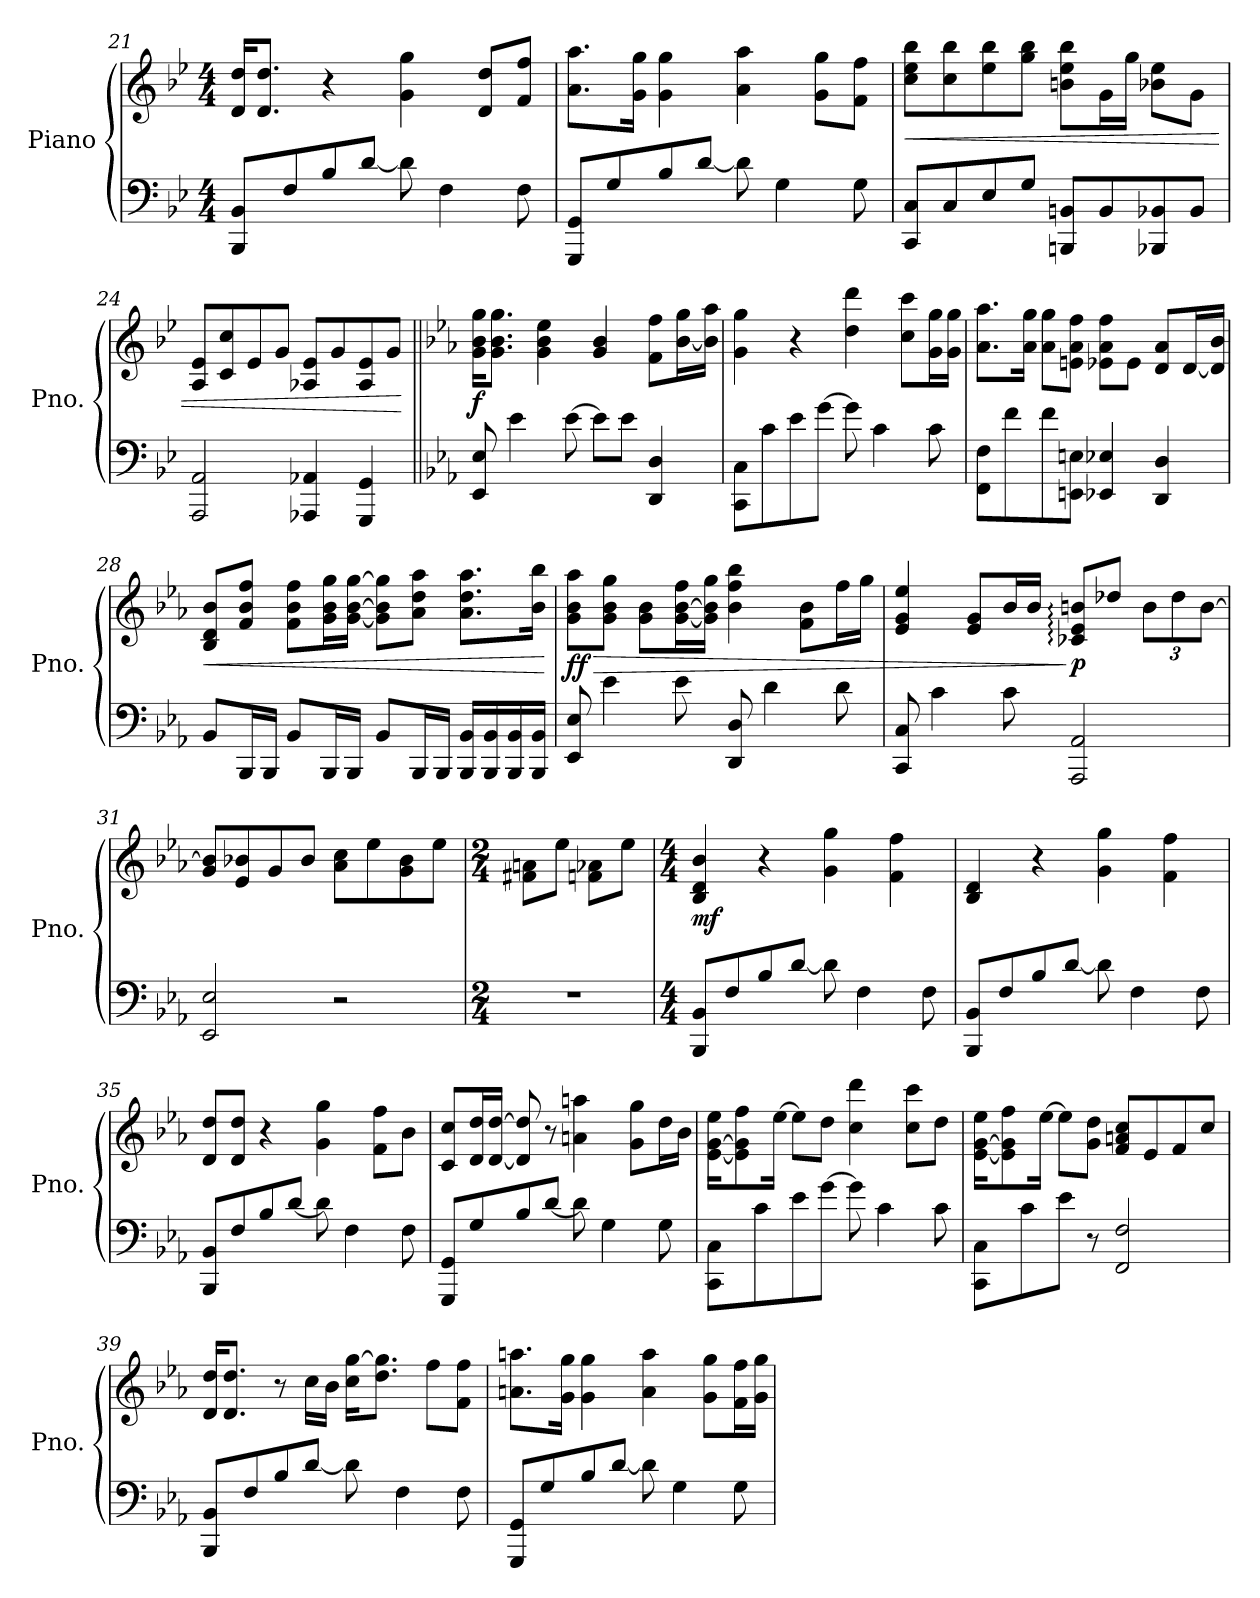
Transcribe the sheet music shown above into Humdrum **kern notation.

**kern	**kern	**dynam
*part1	*part1	*part1
*staff2	*staff1	*staff1/2
*I"Piano	*	*
*I'Pno.	*	*
*clefF4	*clefG2	*
*k[b-e-]	*k[b-e-]	*
*M4/4	*M4/4	*
=21	=21	=21
8BBB-/ 8BB-/L	16d/ 16dd/KL	.
.	8.d/ 8.dd/J	.
8F/	.	.
8B-/	4r	.
[8d/J	.	.
8d\]	4g\ 4gg\	.
4F\	.	.
.	8d/ 8dd/L	.
8F\	8f/ 8ff/J	.
!!LO:LB:g=z
=22	=22	=22
8GGG/ 8GG/L	8.a\ 8.aa\L	.
8G/	.	.
.	16g\ 16gg\Jk	.
8B-/	4g\ 4gg\	.
[8d/J	.	.
8d\]	4a\ 4aa\	.
4G\	.	.
.	8g\ 8gg\L	.
8G\	8f\ 8ff\J	.
=23	=23	=23
!	!	!LO:HP:b
8CC/ 8C/L	8cc\ 8ee-\ 8bb-\L	<
8C/	8cc\ 8bb-\	.
8E-/	8ee-\ 8bb-\	.
8G/J	8gg\ 8bb-\J	.
8BBBn/ 8BBn/L	8bn\ 8ee-\ 8bb-\L	.
8BB/	16g\L	.
.	16gg\JJ	.
8BBB-X/ 8BB-X/	8b-X\ 8ee-\L	.
8BB-/J	8g\J	.
=24	=24	=24
2AAA/ 2AA/	8A/ 8e-/L	.
.	8c/ 8cc/	.
.	8e-/	.
.	8g/J	.
4AAA-X/ 4AA-X/	8A-X/ 8e-/L	.
.	8g/	.
4GGG/ 4GG/	8A-/ 8e-/	.
.	8g/J	.
.	.	[
!!LO:LB:g=z
=25||	=25||	=25||
*k[b-e-a-]	*k[b-e-a-]	*
!	!	!LO:DY:b
8EE-/ 8E-/	16g\ 16b-\ 16gg\KL	f
.	8.g\ 8.b-\ 8.gg\J	.
4e-\	.	.
.	4g\ 4b-\ 4ee-\	.
[8e-\	.	.
8e-\L]	4g/ 4b-/	.
8e-\J	.	.
4DD/ 4D/	8f\ 8ff\L	.
.	[16b-\ 16gg\L	.
.	16b-\] 16aa-\JJ	.
=26	=26	=26
8CC\ 8C\L	4g\ 4gg\	.
8c\	.	.
8e-\	4r	.
[8g\J	.	.
8g\]	4dd\ 4ddd\	.
4c\	.	.
.	8cc\ 8ccc\L	.
8c\	16g\ 16gg\L	.
.	16g\ 16gg\JJ	.
=27	=27	=27
8FF\ 8F\L	8.a-\ 8.aa-\L	.
8f\	.	.
.	16a-\ 16gg\Jk	.
8f\	8a-\ 8gg\L	.
8EEn\ 8En\J	8en\ 8a-\ 8ff\J	.
4EE-X/ 4E-X/	8e-X\ 8a-\ 8ff\L	.
.	8e-\J	.
4DD/ 4D/	8d/ 8a-/L	.
.	[16d/L	.
.	16d/] 16b-/JJ	.
!!LO:LB:g=z
=28	=28	=28
!	!	!LO:HP:b
8BB-/L	8B-/ 8d/ 8b-/L	<
16BBB-/L	8f/ 8b-/ 8ff/J	.
16BBB-/JJ	.	.
8BB-/L	8f\ 8b-\ 8ff\L	.
16BBB-/L	16g\ 16b-\ 16gg\L	.
16BBB-/JJ	[16g\ [16b-\ [16gg\JJ	.
8BB-/L	8g\] 8b-\] 8gg\]L	.
16BBB-/L	8a-\ 8dd\ 8aa-\J	.
16BBB-/JJ	.	.
16BBB-/ 16BB-/LL	8.a-\ 8.dd\ 8.aa-\L	.
16BBB-/ 16BB-/	.	.
16BBB-/ 16BB-/	.	.
16BBB-/ 16BB-/JJ	16b-\ 16bb-\Jk	.
.	.	[
=29	=29	=29
!	!	!LO:HP:b
!	!	!LO:DY:n=1:b
8EE-/ 8E-/	8g\ 8b-\ 8aa-\L	> ff
4e-\	8g\ 8b-\ 8gg\J	.
.	8g\ 8b-\L	.
8e-\	[16g\ [16b-\ 16ff\L	.
.	16g\] 16b-\] 16gg\JJ	.
8DD/ 8D/	4b-\ 4ff\ 4bb-\	.
4d\	.	.
.	8f\ 8b-\L	.
8d\	16ff\L	.
.	16gg\JJ	.
=30	=30	=30
8CC/ 8C/	4e-/ 4g/ 4ee-/	.
4c\	.	.
.	8e-/ 8g/L	.
8c\	16b-/L	.
.	16b-/JJ	.
!	!	!LO:DY:n=1:b
2AAA-/ 2AA-/	8c-X/: 8e-/: 8bn/:L	] p
.	8dd-X/J	.
*	*Xbrackettup	*
.	12b\L	.
.	12dd-\	.
.	[12b\J	.
!!LO:LB:g=z
=31	=31	=31
2EE-/ 2E-/	8g/ 8b/]L	.
.	8e-/ 8b-X/	.
.	8g/	.
.	8b-/J	.
2r	8a-\ 8cc\L	.
.	8ee-\	.
.	8g\ 8b-\	.
.	8ee-\J	.
=32	=32	=32
*M2/4	*M2/4	*
2r	8f#X\ 8an\L	.
.	8ee-\J	.
.	8fn\ 8a-X\L	.
.	8ee-\J	.
=33	=33	=33
*M4/4	*M4/4	*
!	!	!LO:DY:b
8BBB-/ 8BB-/L	4B-/ 4d/ 4b-/	mf
8F/	.	.
8B-/	4r	.
[8d/J	.	.
8d\]	4g\ 4gg\	.
4F\	.	.
.	4f\ 4ff\	.
8F\	.	.
=34	=34	=34
8BBB-/ 8BB-/L	4B-/ 4d/	.
8F/	.	.
8B-/	4r	.
[8d/J	.	.
8d\]	4g\ 4gg\	.
4F\	.	.
.	4f\ 4ff\	.
8F\	.	.
!!LO:LB:g=z
=35	=35	=35
8BBB-/ 8BB-/L	8d/ 8dd/L	.
8F/	8d/ 8dd/J	.
8B-/	4r	.
[8d/J	.	.
8d\]	4g\ 4gg\	.
4F\	.	.
.	8f\ 8ff\L	.
8F\	8b-\J	.
=36	=36	=36
8GGG/ 8GG/L	8c/ 8cc/L	.
8G/	16d/ 16dd/L	.
.	[16d/ [16dd/JJ	.
8B-/	8d/] 8dd/]	.
[8d/J	8r	.
8d\]	4an\ 4aan\	.
4G\	.	.
.	8g\ 8gg\L	.
8G\	16dd\L	.
.	16b-\JJ	.
=37	=37	=37
8CC\ 8C\L	[16e-\ [16g\ 16ee-\KL	.
.	8e-\] 8g\] 8ff\	.
8c\	.	.
.	[16ee-\Jk	.
8e-\	8ee-\L]	.
[8g\J	8dd\J	.
8g\]	4cc\ 4ddd\	.
4c\	.	.
.	8cc\ 8ccc\L	.
8c\	8dd\J	.
=38	=38	=38
8CC\ 8C\L	[16e-\ [16g\ 16ee-\KL	.
.	8e-\] 8g\] 8ff\	.
8c\	.	.
.	[16ee-\Jk	.
8e-\J	8ee-\L]	.
8r	8g\ 8dd\J	.
2FF/ 2F/	8f/ 8an/ 8cc/L	.
.	8e-/	.
.	8f/	.
.	8cc/J	.
!!LO:PB:g=z
=39	=39	=39
8BBB-/ 8BB-/L	16d/ 16dd/KL	.
.	8.d/ 8.dd/J	.
8F/	.	.
8B-/	8r	.
[8d/J	16cc\LL	.
.	16b-\JJ	.
8d\]	16cc\ [16gg\KL	.
.	8.dd\ 8.gg\]J	.
4F\	.	.
.	8ff\L	.
8F\	8f\ 8ff\J	.
=40	=40	=40
8GGG/ 8GG/L	8.an\ 8.aan\L	.
8G/	.	.
.	16g\ 16gg\Jk	.
8B-/	4g\ 4gg\	.
[8d/J	.	.
8d\]	4a\ 4aa\	.
4G\	.	.
.	8g\ 8gg\L	.
8G\	16f\ 16ff\L	.
.	16g\ 16gg\JJ	.
=	=	=
*-	*-	*-
